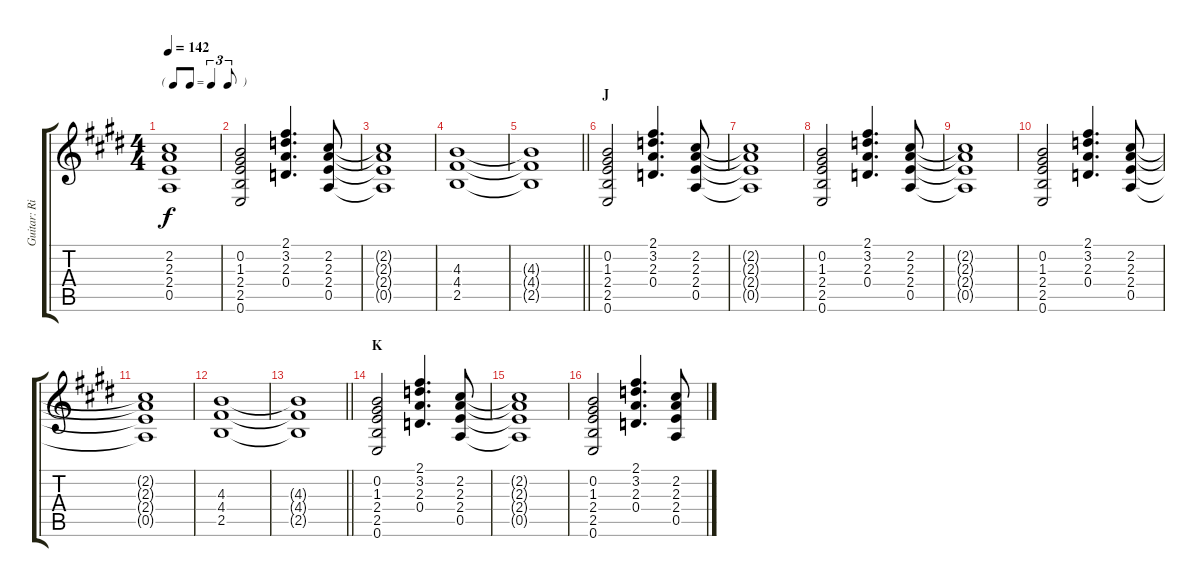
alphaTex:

\track ("Guitar: Rik" "Guitar: Ri") {instrument distortionguitar}
\staff {score tabs}
\tuning (E4 B3 G3 D3 A2 E2) {hide}
\ts (4 4)
\tf triplet8th
\tempo 142
\clef g2
\ks e
(2.2{t} 2.3{t} 2.4{t} 0.5{t}).1{dy f} |
(0.2 1.3 2.4 2.5 0.6).2 (2.1 3.2 2.3 0.4).4{d} (2.2 2.3 2.4 0.5).8 |
(2.2{t} 2.3{t} 2.4{t} 0.5{t}).1 |
(4.3 4.4 2.5).1 |
\barLineRight lightlight
(4.3{t} 4.4{t} 2.5{t}).1 |
\section ("" "J")
(0.2 1.3 2.4 2.5 0.6).2 (2.1 3.2 2.3 0.4).4{d} (2.2 2.3 2.4 0.5).8 |
(2.2{t} 2.3{t} 2.4{t} 0.5{t}).1 |
(0.2 1.3 2.4 2.5 0.6).2 (2.1 3.2 2.3 0.4).4{d} (2.2 2.3 2.4 0.5).8 |
(2.2{t} 2.3{t} 2.4{t} 0.5{t}).1 |
(0.2 1.3 2.4 2.5 0.6).2 (2.1 3.2 2.3 0.4).4{d} (2.2 2.3 2.4 0.5).8 |
(2.2{t} 2.3{t} 2.4{t} 0.5{t}).1 |
(4.3 4.4 2.5).1 |
\barLineRight lightlight
(4.3{t} 4.4{t} 2.5{t}).1 |
\section ("" "K")
(0.2 1.3 2.4 2.5 0.6).2 (2.1 3.2 2.3 0.4).4{d} (2.2 2.3 2.4 0.5).8 |
(2.2{t} 2.3{t} 2.4{t} 0.5{t}).1 |
(0.2 1.3 2.4 2.5 0.6).2 (2.1 3.2 2.3 0.4).4{d} (2.2 2.3 2.4 0.5).8
